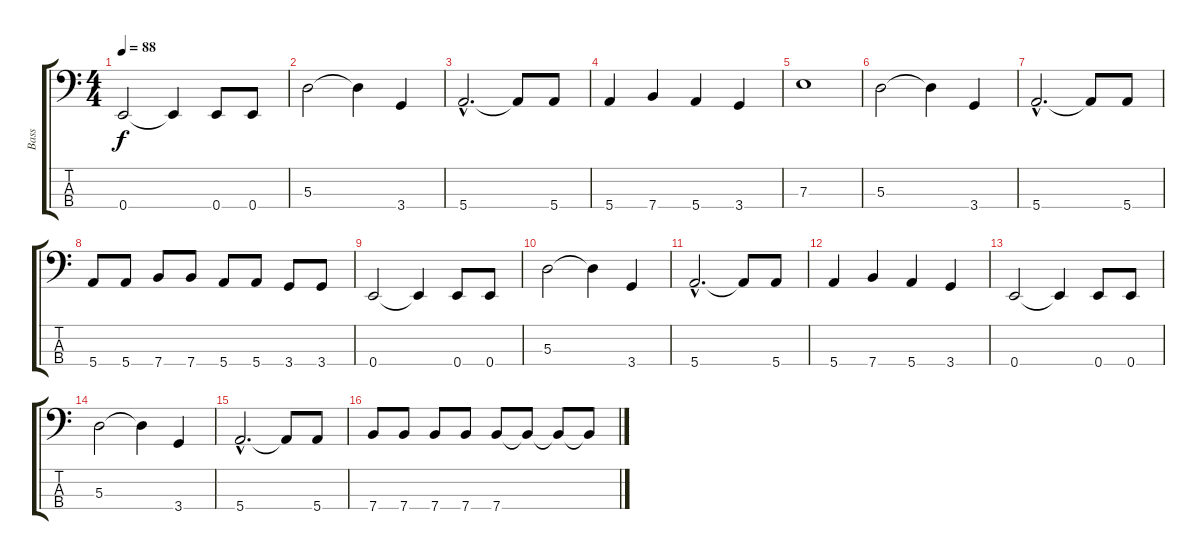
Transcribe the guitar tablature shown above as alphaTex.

\track ("Bass" "Bass") {instrument electricbassfinger}
\staff {score tabs}
\tuning (G2 D2 A1 E1) {hide}
\ts (4 4)
\tempo 88
\clef f4
\ks c
0.4.2{dy f} 0.4{t}.4 0.4.8 0.4.8 |
5.3.2 5.3{t}.4 3.4.4 |
5.4{hac}.2{d} 5.4{t}.8 5.4.8 |
5.4.4 7.4.4 5.4.4 3.4.4 |
7.3.1{instrument slapbass2} |
5.3.2{instrument acousticbass} 5.3{t}.4 3.4.4 |
5.4{hac}.2{d} 5.4{t}.8 5.4.8 |
5.4.8 5.4.8 7.4.8 7.4.8 5.4.8 5.4.8 3.4.8 3.4.8 |
0.4.2 0.4{t}.4 0.4.8 0.4.8 |
5.3.2 5.3{t}.4 3.4.4 |
5.4{hac}.2{d} 5.4{t}.8 5.4.8 |
5.4.4 7.4.4 5.4.4 3.4.4 |
0.4.2 0.4{t}.4 0.4.8 0.4.8 |
5.3.2 5.3{t}.4 3.4.4 |
5.4{hac}.2{d} 5.4{t}.8 5.4.8 |
7.4.8 7.4.8 7.4.8 7.4.8 7.4.8 7.4{t}.8 7.4{t}.8 7.4{t}.8
